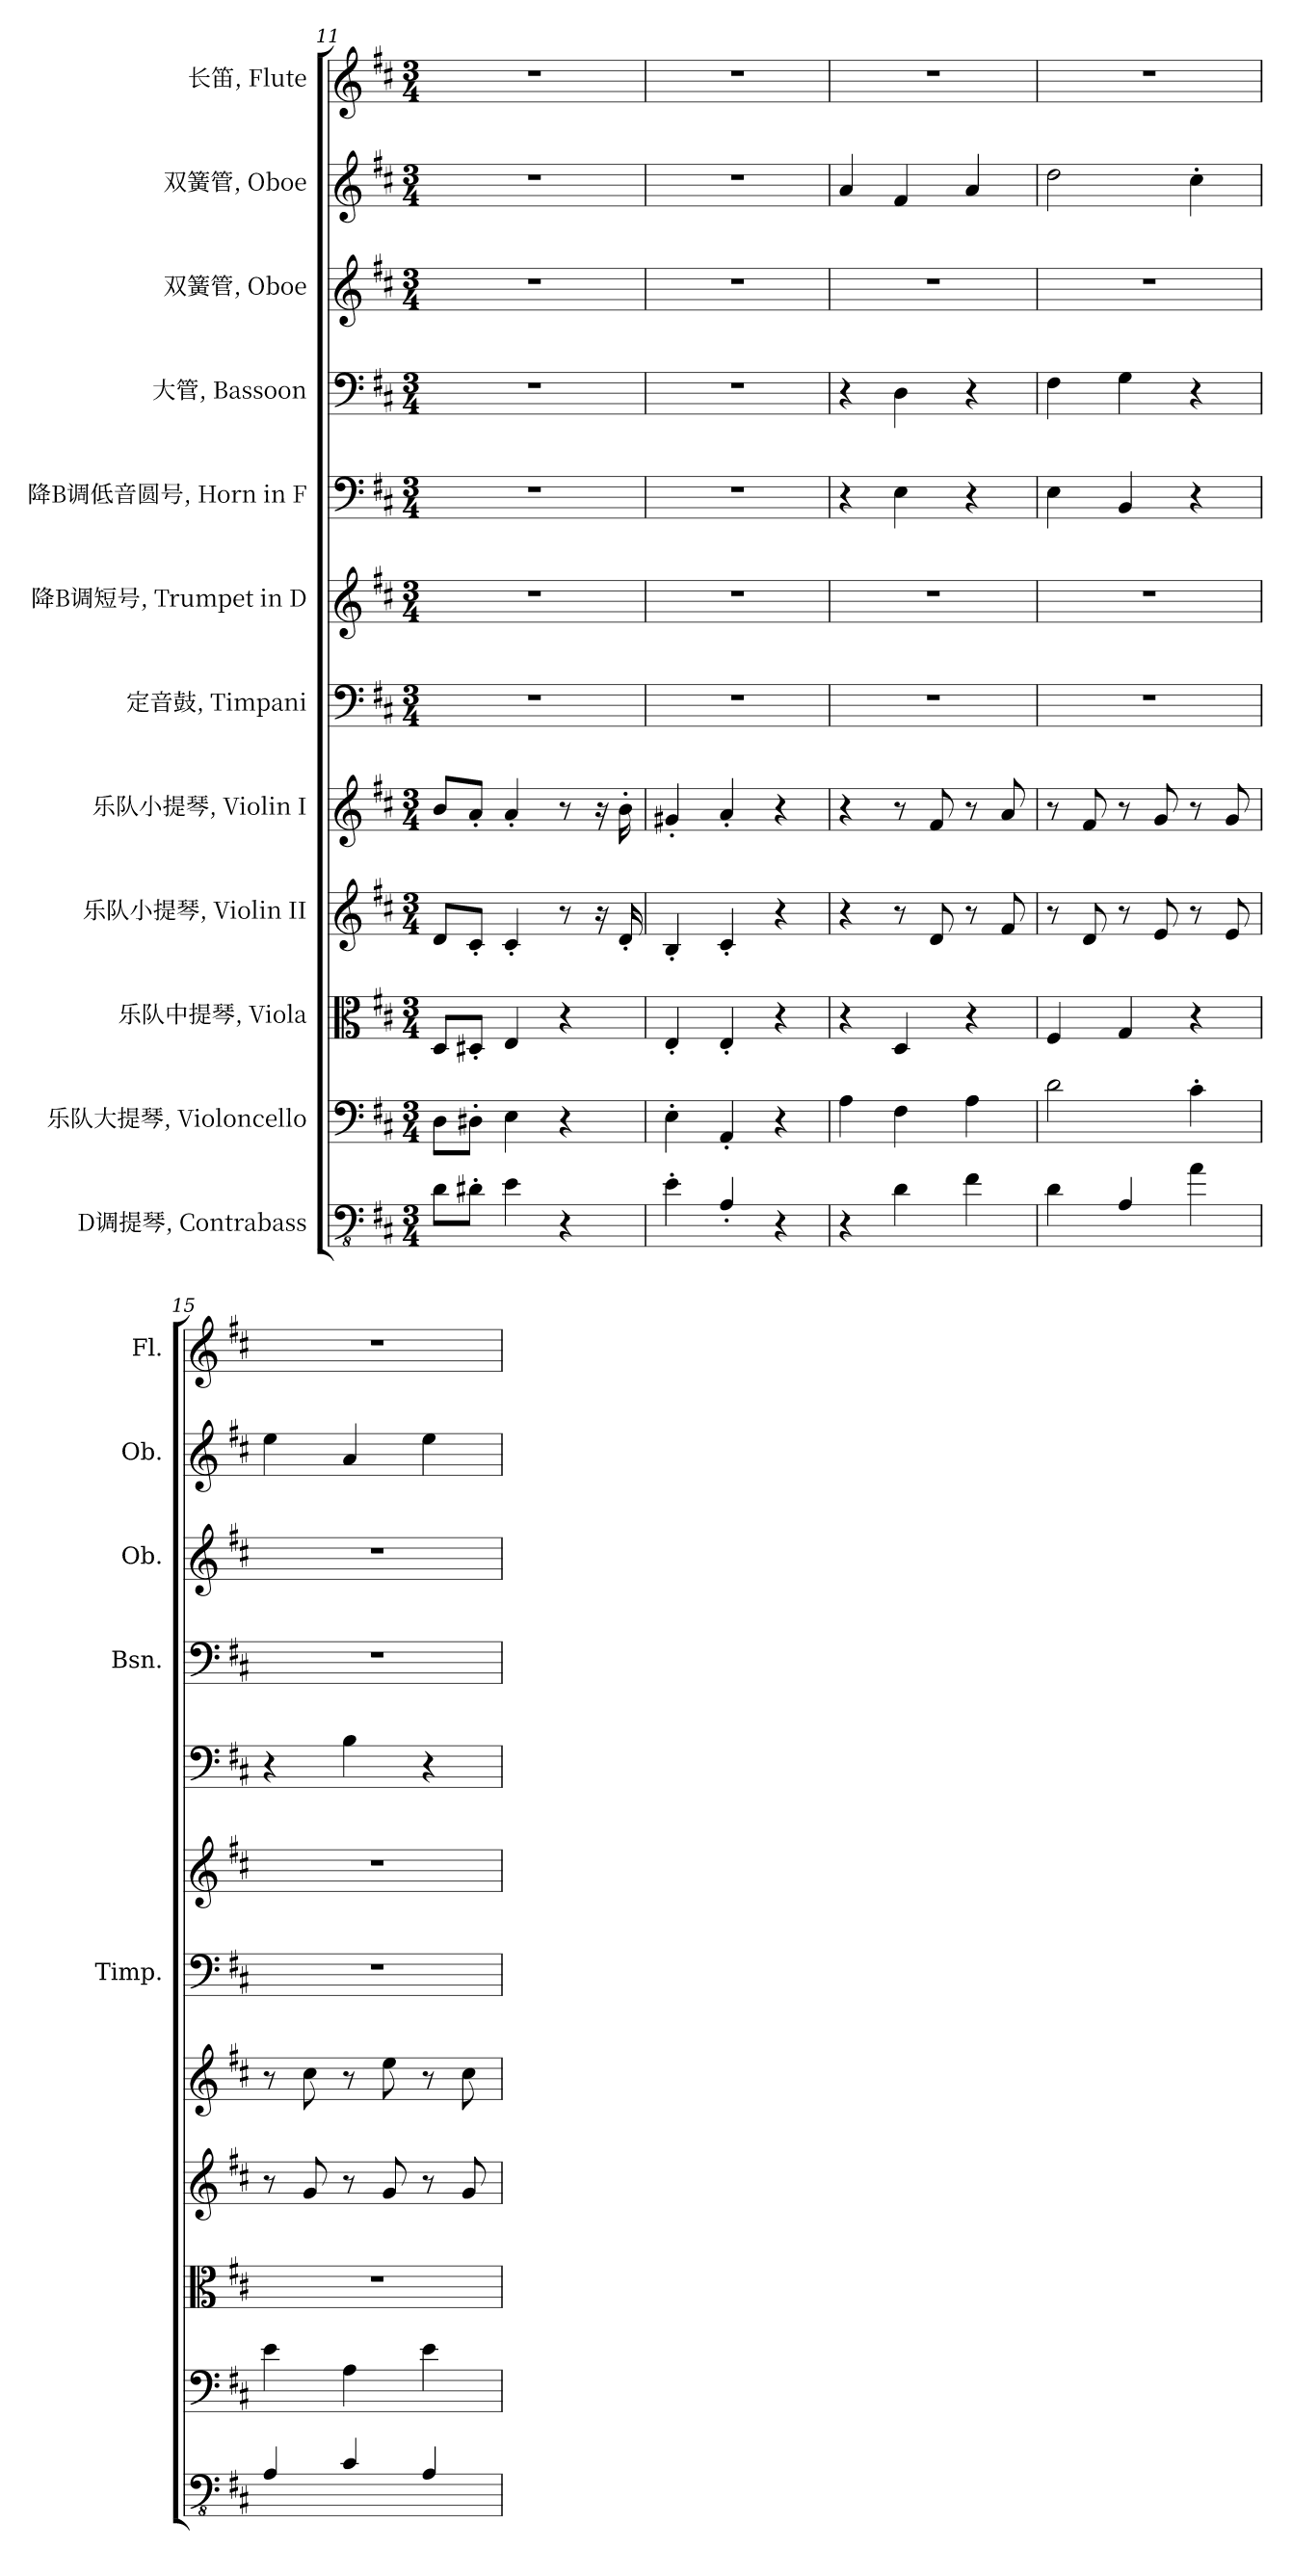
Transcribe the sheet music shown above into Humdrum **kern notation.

**kern	**kern	**kern	**kern	**kern	**kern	**kern	**kern	**kern	**kern	**kern	**kern
*part12	*part11	*part10	*part9	*part8	*part7	*part6	*part5	*part4	*part3	*part2	*part1
*staff12	*staff11	*staff10	*staff9	*staff8	*staff7	*staff6	*staff5	*staff4	*staff3	*staff2	*staff1
*I"D调提琴, Contrabass	*I"乐队大提琴, Violoncello	*I"乐队中提琴, Viola	*I"乐队小提琴, Violin II	*I"乐队小提琴, Violin I	*I"定音鼓, Timpani	*I"降B调短号, Trumpet in D	*I"降B调低音圆号, Horn in F	*I"大管, Bassoon	*I"双簧管, Oboe	*I"双簧管, Oboe	*I"长笛, Flute
*	*	*	*	*	*I'Timp.	*	*	*I'Bsn.	*I'Ob.	*I'Ob.	*I'Fl.
*clefFv4	*clefF4	*clefC3	*clefG2	*clefG2	*clefF4	*clefG2	*clefF4	*clefF4	*clefG2	*clefG2	*clefG2
*ITrd7c12	*	*	*	*	*	*ITrd1c2	*ITrd1c2	*	*	*	*
*k[f#c#]	*k[f#c#]	*k[f#c#]	*k[f#c#]	*k[f#c#]	*k[f#c#]	*k[]	*k[]	*k[f#c#]	*k[f#c#]	*k[f#c#]	*k[f#c#]
*M3/4	*M3/4	*M3/4	*M3/4	*M3/4	*M3/4	*M3/4	*M3/4	*M3/4	*M3/4	*M3/4	*M3/4
=11	=11	=11	=11	=11	=11	=11	=11	=11	=11	=11	=11
8DD\L	8D\L	8D/L	8d/L	8b/L	2.r	2.r	2.r	2.r	2.r	2.r	2.r
8DD#X'\J	8D#X'\J	8D#X'/J	8c#'/J	8a'/J	.	.	.	.	.	.	.
4EE\	4E\	4E/	4c#'/	4a'/	.	.	.	.	.	.	.
4r	4r	4r	8r	8r	.	.	.	.	.	.	.
.	.	.	16r	16r	.	.	.	.	.	.	.
.	.	.	16d'/	16b'\	.	.	.	.	.	.	.
=12	=12	=12	=12	=12	=12	=12	=12	=12	=12	=12	=12
4EE'\	4E'\	4E'/	4B'/	4g#X'/	2.r	2.r	2.r	2.r	2.r	2.r	2.r
4AAA'/	4AA'/	4E'/	4c#'/	4a'/	.	.	.	.	.	.	.
4r	4r	4r	4r	4r	.	.	.	.	.	.	.
!!LO:PB:g=z
=13	=13	=13	=13	=13	=13	=13	=13	=13	=13	=13	=13
4r	4A\	4r	4r	4r	2.r	2.r	4r	4r	2.r	4a/	2.r
4DD\	4F#\	4D/	8r	8r	.	.	4D\	4D\	.	4f#/	.
.	.	.	8d/	8f#/	.	.	.	.	.	.	.
4FF#\	4A\	4r	8r	8r	.	.	4r	4r	.	4a/	.
.	.	.	8f#/	8a/	.	.	.	.	.	.	.
=14	=14	=14	=14	=14	=14	=14	=14	=14	=14	=14	=14
4DD\	2d\	4F#/	8r	8r	2.r	2.r	4D\	4F#\	2.r	2dd\	2.r
.	.	.	8d/	8f#/	.	.	.	.	.	.	.
4AAA/	.	4G/	8r	8r	.	.	4AA/	4G\	.	.	.
.	.	.	8e/	8g/	.	.	.	.	.	.	.
4AA\	4c#'\	4r	8r	8r	.	.	4r	4r	.	4cc#'\	.
.	.	.	8e/	8g/	.	.	.	.	.	.	.
=15	=15	=15	=15	=15	=15	=15	=15	=15	=15	=15	=15
4AAA/	4e\	2.r	8r	8r	2.r	2.r	4r	2.r	2.r	4ee\	2.r
.	.	.	8g/	8cc#\	.	.	.	.	.	.	.
4CC#/	4A\	.	8r	8r	.	.	4A\	.	.	4a/	.
.	.	.	8g/	8ee\	.	.	.	.	.	.	.
4AAA/	4e\	.	8r	8r	.	.	4r	.	.	4ee\	.
.	.	.	8g/	8cc#\	.	.	.	.	.	.	.
=	=	=	=	=	=	=	=	=	=	=	=
*-	*-	*-	*-	*-	*-	*-	*-	*-	*-	*-	*-
